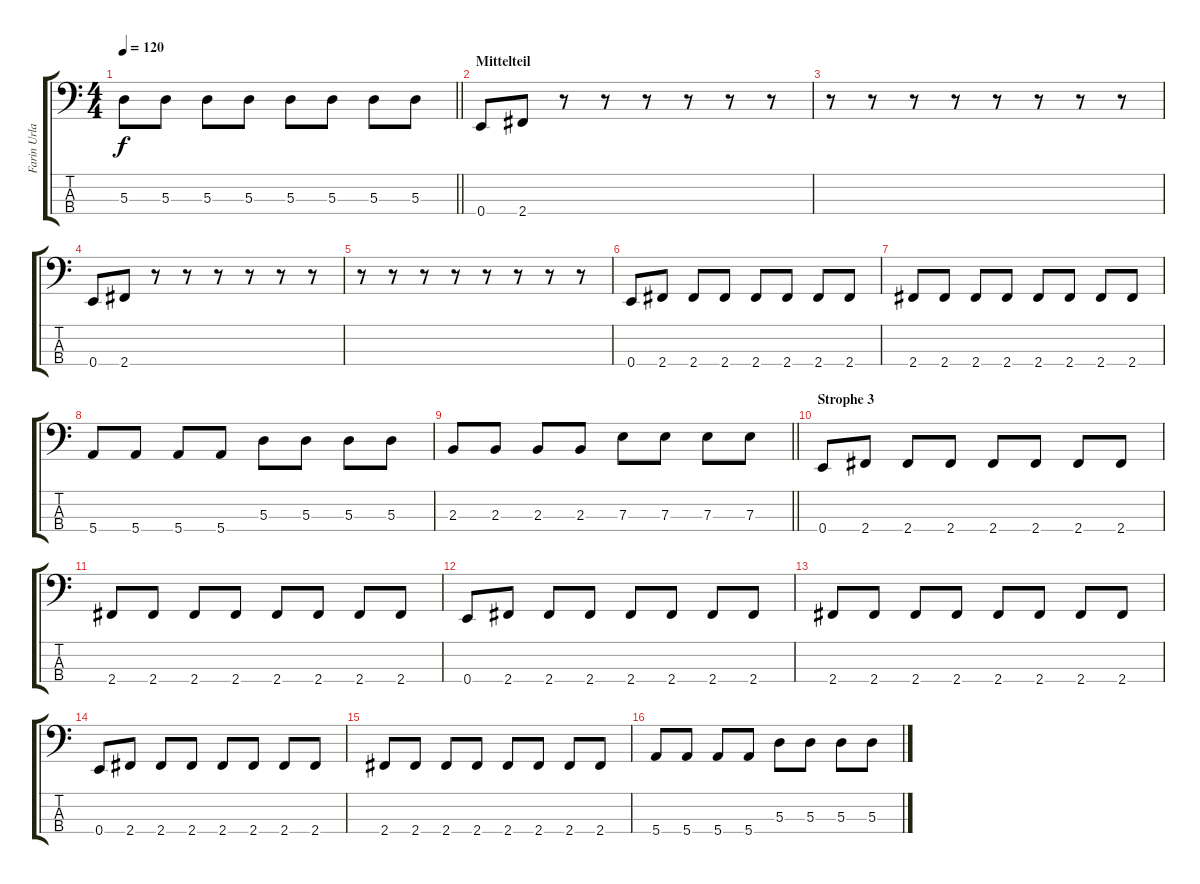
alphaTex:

\track ("Farin Urlaub" "Farin Urla") {instrument electricbasspick}
\staff {score tabs}
\tuning (G2 D2 A1 E1) {hide}
\ts (4 4)
\tempo 120
\clef f4
\barLineRight lightlight
\ks c
5.3.8{dy f} 5.3.8 5.3.8 5.3.8 5.3.8 5.3.8 5.3.8 5.3.8 |
\section ("" "Mittelteil")
0.4.8 2.4.8 r.8 r.8 r.8 r.8 r.8 r.8 |
r.8 r.8 r.8 r.8 r.8 r.8 r.8 r.8 |
0.4.8 2.4.8 r.8 r.8 r.8 r.8 r.8 r.8 |
r.8 r.8 r.8 r.8 r.8 r.8 r.8 r.8 |
0.4.8 2.4.8 2.4.8 2.4.8 2.4.8 2.4.8 2.4.8 2.4.8 |
2.4.8 2.4.8 2.4.8 2.4.8 2.4.8 2.4.8 2.4.8 2.4.8 |
5.4.8 5.4.8 5.4.8 5.4.8 5.3.8 5.3.8 5.3.8 5.3.8 |
\barLineRight lightlight
2.3.8 2.3.8 2.3.8 2.3.8 7.3.8 7.3.8 7.3.8 7.3.8 |
\section ("" "Strophe 3")
0.4.8 2.4.8 2.4.8 2.4.8 2.4.8 2.4.8 2.4.8 2.4.8 |
2.4.8 2.4.8 2.4.8 2.4.8 2.4.8 2.4.8 2.4.8 2.4.8 |
0.4.8 2.4.8 2.4.8 2.4.8 2.4.8 2.4.8 2.4.8 2.4.8 |
2.4.8 2.4.8 2.4.8 2.4.8 2.4.8 2.4.8 2.4.8 2.4.8 |
0.4.8 2.4.8 2.4.8 2.4.8 2.4.8 2.4.8 2.4.8 2.4.8 |
2.4.8 2.4.8 2.4.8 2.4.8 2.4.8 2.4.8 2.4.8 2.4.8 |
5.4.8 5.4.8 5.4.8 5.4.8 5.3.8 5.3.8 5.3.8 5.3.8
